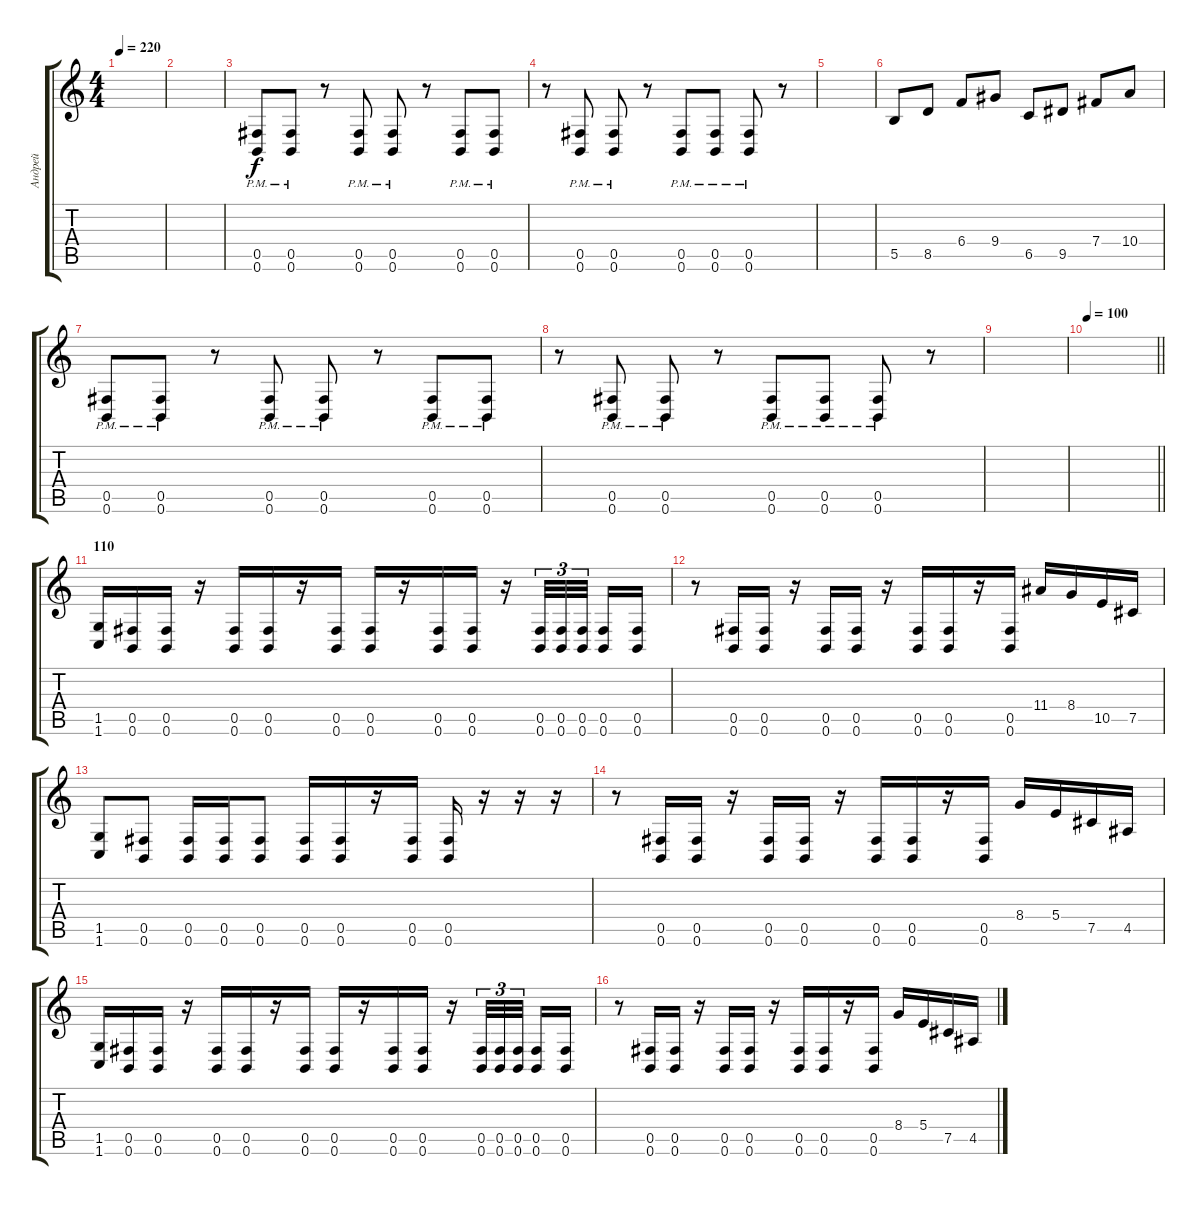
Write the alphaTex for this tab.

\track ("Андрей" "Андрей") {instrument overdrivenguitar}
\staff {score tabs}
\tuning (Db4 Ab3 E3 B2 Gb2 B1) {hide}
\ts (4 4)
\tempo 220
\clef g2
\ks c
|
|
(0.5{pm} 0.6{pm}).8 (0.5{pm} 0.6{pm}).8 r.8 (0.5{pm} 0.6{pm}).8 (0.5{pm} 0.6{pm}).8 r.8 (0.5{pm} 0.6{pm}).8 (0.5{pm} 0.6{pm}).8 |
r.8 (0.5{pm} 0.6{pm}).8 (0.5{pm} 0.6{pm}).8 r.8 (0.5{pm} 0.6{pm}).8 (0.5{pm} 0.6{pm}).8 (0.5{pm} 0.6{pm}).8 r.8 |
|
5.5.8 8.5.8 6.4.8 9.4.8 6.5.8 9.5.8 7.4.8 10.4.8 |
(0.5{pm} 0.6{pm}).8 (0.5{pm} 0.6{pm}).8 r.8 (0.5{pm} 0.6{pm}).8 (0.5{pm} 0.6{pm}).8 r.8 (0.5{pm} 0.6{pm}).8 (0.5{pm} 0.6{pm}).8 |
r.8 (0.5{pm} 0.6{pm}).8 (0.5{pm} 0.6{pm}).8 r.8 (0.5{pm} 0.6{pm}).8 (0.5{pm} 0.6{pm}).8 (0.5{pm} 0.6{pm}).8 r.8 |
|
\tempo 110
\tempo 100
\barLineRight lightlight
|
\section ("" "110")
(1.5 1.6).16 (0.5 0.6).16 (0.5 0.6).16 r.16 (0.5 0.6).16 (0.5 0.6).16 r.16 (0.5 0.6).16 (0.5 0.6).16 r.16 (0.5 0.6).16 (0.5 0.6).16 r.16 (0.5 0.6).32{tu (3 2)} (0.5 0.6).32{tu (3 2)} (0.5 0.6).32{tu (3 2) beam splitsecondary} (0.5 0.6).16 (0.5 0.6).16 |
r.8 (0.5 0.6).16 (0.5 0.6).16 r.16 (0.5 0.6).16 (0.5 0.6).16 r.16 (0.5 0.6).16 (0.5 0.6).16 r.16 (0.5 0.6).16 11.4.16 8.4.16 10.5.16 7.5.16 |
(1.5 1.6).8 (0.5 0.6).8 (0.5 0.6).16 (0.5 0.6).16 (0.5 0.6).8 (0.5 0.6).16 (0.5 0.6).16 r.16 (0.5 0.6).16 (0.5 0.6).16 r.16 r.16 r.16 |
r.8 (0.5 0.6).16 (0.5 0.6).16 r.16 (0.5 0.6).16 (0.5 0.6).16 r.16 (0.5 0.6).16 (0.5 0.6).16 r.16 (0.5 0.6).16 8.4.16 5.4.16 7.5.16 4.5.16 |
(1.5 1.6).16 (0.5 0.6).16 (0.5 0.6).16 r.16 (0.5 0.6).16 (0.5 0.6).16 r.16 (0.5 0.6).16 (0.5 0.6).16 r.16 (0.5 0.6).16 (0.5 0.6).16 r.16 (0.5 0.6).32{tu (3 2)} (0.5 0.6).32{tu (3 2)} (0.5 0.6).32{tu (3 2) beam splitsecondary} (0.5 0.6).16 (0.5 0.6).16 |
r.8 (0.5 0.6).16 (0.5 0.6).16 r.16 (0.5 0.6).16 (0.5 0.6).16 r.16 (0.5 0.6).16 (0.5 0.6).16 r.16 (0.5 0.6).16 8.4.16 5.4.16 7.5.16 4.5.16
